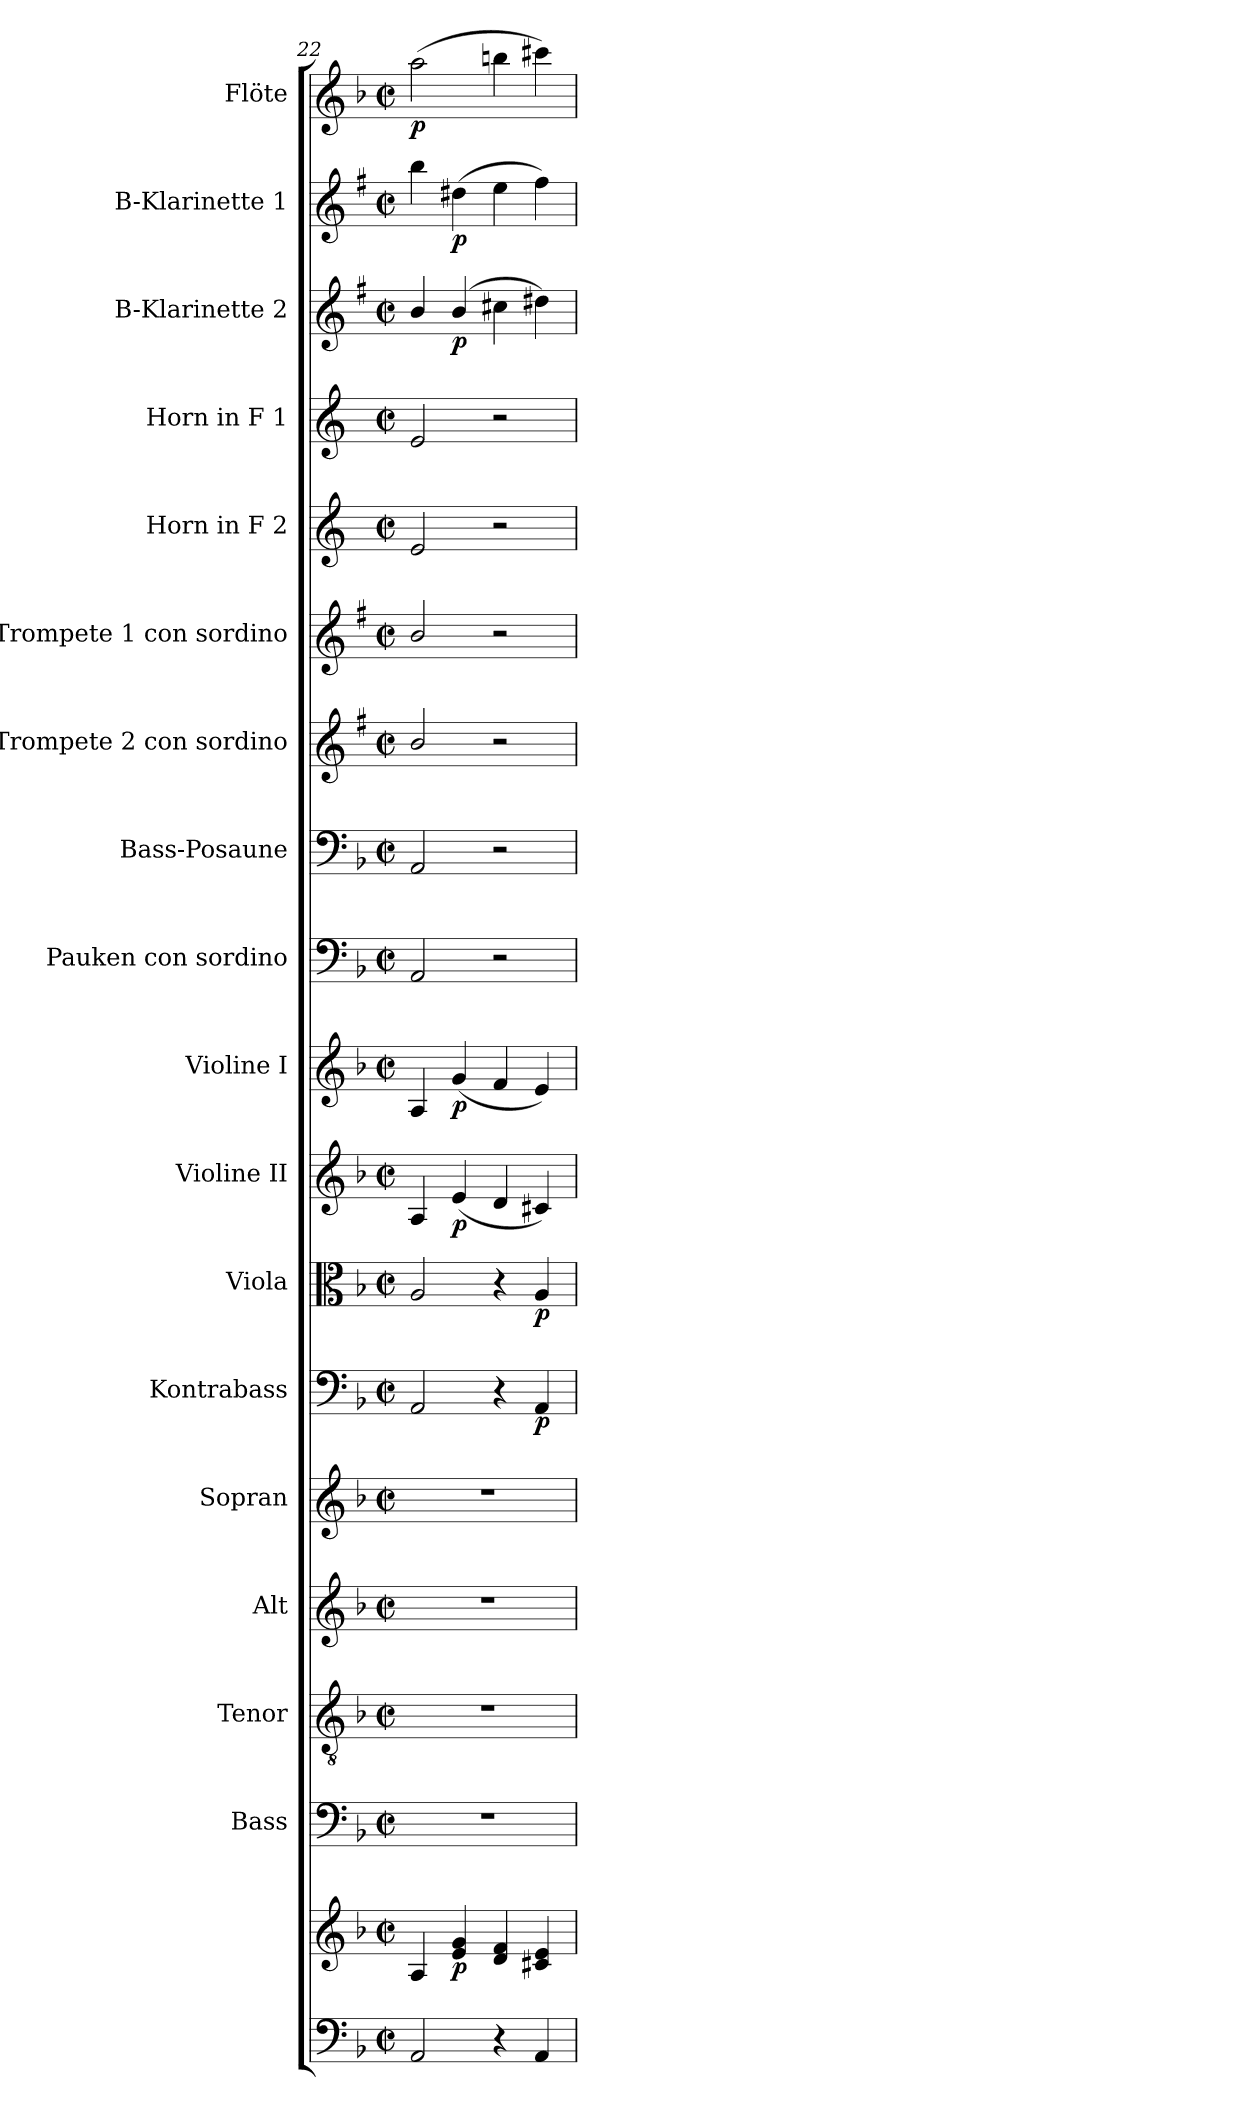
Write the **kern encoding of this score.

**kern	**kern	**dynam	**kern	**kern	**kern	**kern	**kern	**dynam	**kern	**dynam	**kern	**dynam	**kern	**dynam	**kern	**kern	**kern	**kern	**kern	**kern	**kern	**dynam	**kern	**dynam	**kern	**dynam
*part18	*part18	*part18	*part17	*part16	*part15	*part14	*part13	*part13	*part12	*part12	*part11	*part11	*part10	*part10	*part9	*part8	*part7	*part6	*part5	*part4	*part3	*part3	*part2	*part2	*part1	*part1
*staff19	*staff18	*staff18/19	*staff17	*staff16	*staff15	*staff14	*staff13	*staff13	*staff12	*staff12	*staff11	*staff11	*staff10	*staff10	*staff9	*staff8	*staff7	*staff6	*staff5	*staff4	*staff3	*staff3	*staff2	*staff2	*staff1	*staff1
*	*	*	*I"Bass	*I"Tenor	*I"Alt	*I"Sopran	*I"Kontrabass	*	*I"Viola	*	*I"Violine II	*	*I"Violine I	*	*I"Pauken con sordino	*I"Bass-Posaune	*I"B-Trompete 2 con sordino	*I"B-Trompete 1 con sordino	*I"Horn in F 2	*I"Horn in F 1	*I"B-Klarinette 2	*	*I"B-Klarinette 1	*	*I"Flöte	*
*	*	*	*I'B.	*I'T.	*I'A.	*I'S.	*I'Kb.	*	*I'Vla.	*	*I'Vl. II	*	*I'Vl. I	*	*I'Pk.	*I'B. Pos.	*I'B Trp. 2	*I'B Trp. 1	*	*	*I'B Kl. 2	*	*I'B Kl. 1	*	*I'Fl.	*
*clefF4	*clefG2	*	*clefF4	*clefGv2	*clefG2	*clefG2	*clefF4	*	*clefC3	*	*clefG2	*	*clefG2	*	*clefF4	*clefF4	*clefG2	*clefG2	*clefG2	*clefG2	*clefG2	*	*clefG2	*	*clefG2	*
*	*	*	*	*	*	*	*ITrd7c12	*	*	*	*	*	*	*	*	*	*ITrd1c2	*ITrd1c2	*ITrd4c7	*ITrd4c7	*ITrd1c2	*	*ITrd1c2	*	*	*
*k[b-]	*k[b-]	*	*k[b-]	*k[b-]	*k[b-]	*k[b-]	*k[b-]	*	*k[b-]	*	*k[b-]	*	*k[b-]	*	*k[b-]	*k[b-]	*k[b-]	*k[b-]	*k[b-]	*k[b-]	*k[b-]	*	*k[b-]	*	*k[b-]	*
*F:	*F:	*	*F:	*F:	*F:	*F:	*F:	*	*F:	*	*F:	*	*F:	*	*F:	*F:	*F:	*F:	*F:	*F:	*F:	*	*F:	*	*F:	*
*M2/2	*M2/2	*	*M2/2	*M2/2	*M2/2	*M2/2	*M2/2	*	*M2/2	*	*M2/2	*	*M2/2	*	*M2/2	*M2/2	*M2/2	*M2/2	*M2/2	*M2/2	*M2/2	*	*M2/2	*	*M2/2	*
*met(c|)	*met(c|)	*	*met(c|)	*met(c|)	*met(c|)	*met(c|)	*met(c|)	*	*met(c|)	*	*met(c|)	*	*met(c|)	*	*met(c|)	*met(c|)	*met(c|)	*met(c|)	*met(c|)	*met(c|)	*met(c|)	*	*met(c|)	*	*met(c|)	*
=22	=22	=22	=22	=22	=22	=22	=22	=22	=22	=22	=22	=22	=22	=22	=22	=22	=22	=22	=22	=22	=22	=22	=22	=22	=22	=22
!	!	!	!	!	!	!	!	!	!	!	!	!	!	!	!	!	!	!	!	!	!	!	!	!	!	!LO:DY:b
2AA/	4A/	.	1r	1r	1r	1r	2AAA/	.	2A/	.	4A/	.	4A/	.	2AA/	2AA/	2a/	2a/	2A/	2A/	4a/	.	4aa\	.	(>2aa\	p
!	!	!LO:DY:b	!	!	!	!	!	!	!	!	!	!LO:DY:b	!	!LO:DY:b	!	!	!	!	!	!	!	!LO:DY:b	!	!LO:DY:b	!	!
.	4e/ 4g/	p	.	.	.	.	.	.	.	.	(<4e/	p	(<4g/	p	.	.	.	.	.	.	(4a/	p	(>4cc#X\	p	.	.
4r	4d/ 4f/	.	.	.	.	.	4r	.	4r	.	4d/	.	4f/	.	2r	2r	2r	2r	2r	2r	4bn\	.	4dd\	.	4bbn\	.
!	!	!	!	!	!	!	!	!LO:DY:b	!	!LO:DY:b	!	!	!	!	!	!	!	!	!	!	!	!	!	!	!	!
4AA/	4c#X/ 4e/	.	.	.	.	.	4AAA/	p	4A/	p	4c#X/)	.	4e/)	.	.	.	.	.	.	.	4cc#X\)	.	4ee\)	.	4ccc#X\)	.
=	=	=	=	=	=	=	=	=	=	=	=	=	=	=	=	=	=	=	=	=	=	=	=	=	=	=
*-	*-	*-	*-	*-	*-	*-	*-	*-	*-	*-	*-	*-	*-	*-	*-	*-	*-	*-	*-	*-	*-	*-	*-	*-	*-	*-
